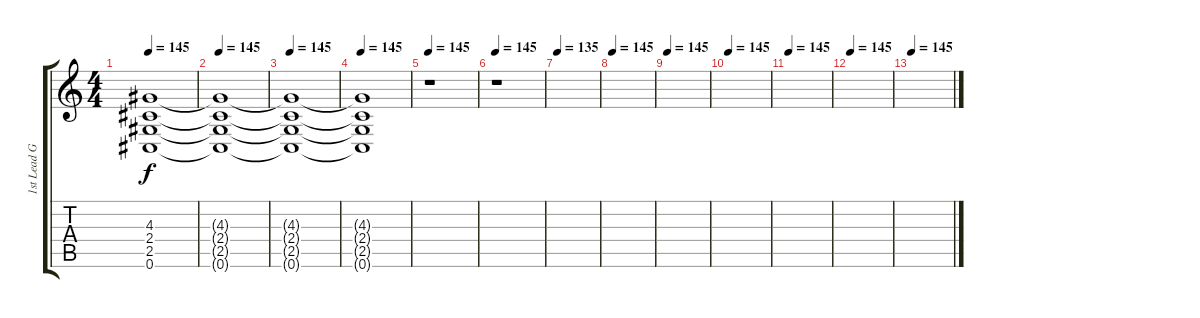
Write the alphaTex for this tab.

\track ("1st Lead Guitar" "1st Lead G") {instrument distortionguitar}
\staff {score tabs}
\tuning (Db4 Ab3 E3 B2 Gb2 Db2) {hide}
\ts (4 4)
\tempo 145
\clef g2
\ks c
(4.3{t} 2.4{t} 2.5{t} 0.6{t}).1{dy f volume 0} |
\tempo 145
(4.3{t} 2.4{t} 2.5{t} 0.6{t}).1 |
\tempo 145
(4.3{t} 2.4{t} 2.5{t} 0.6{t}).1 |
\tempo 145
(4.3{t} 2.4{t} 2.5{t} 0.6{t}).1 |
\tempo 145
r.1 |
\tempo 145
r.1 |
\tempo 135
|
\tempo 145
|
\tempo 145
|
\tempo 145
|
\tempo 145
|
\tempo 145
|
\tempo 145
